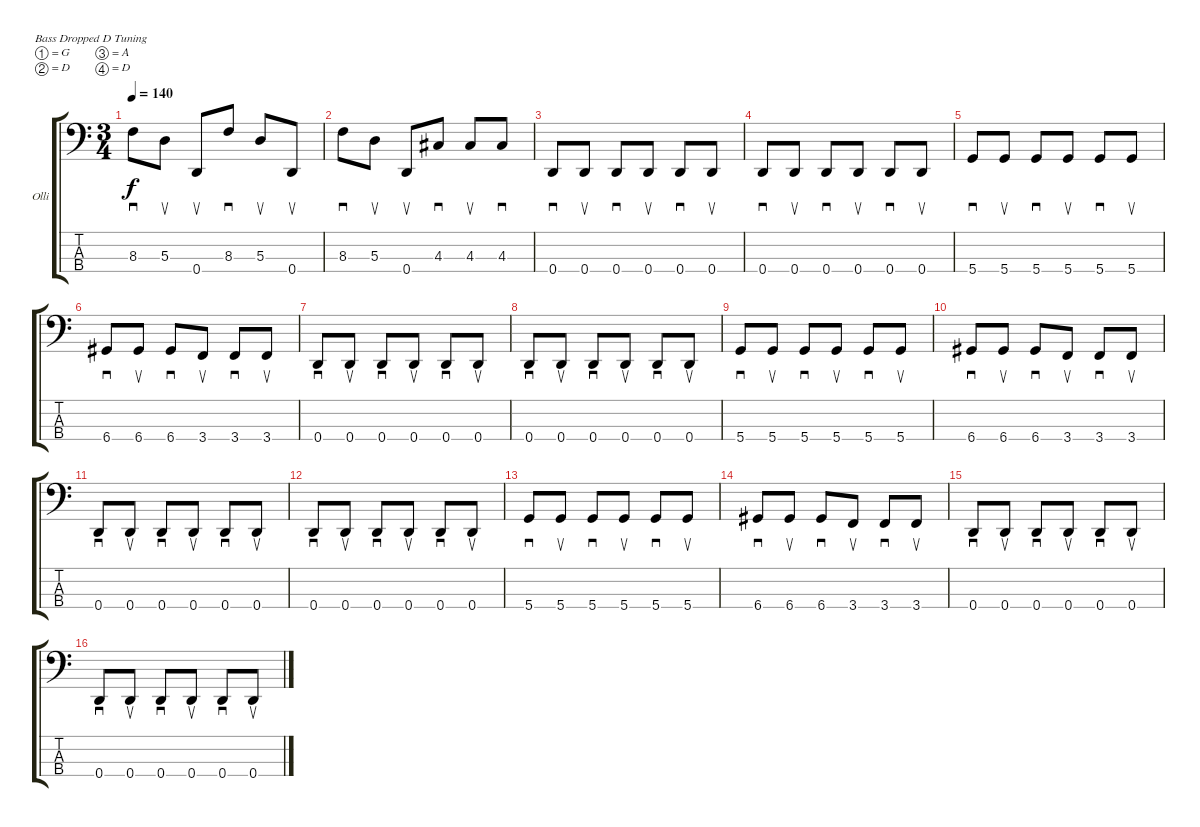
\bracketExtendMode groupsimilarinstruments
\firstSystemTrackNameOrientation horizontal
\otherSystemsTrackNameOrientation horizontal
\track ("Oliver \"Lars\" Riedel" "Olli") {instrument electricbassfinger}
\staff {score tabs}
\tuning (G2 D2 A1 D1)
\ts (3 4)
\tempo 140
\clef f4
\ks c
8.3.8{sd dy f} 5.3.8{su} 0.4.8{su} 8.3.8{sd} 5.3.8{su} 0.4.8{su} |
8.3.8{sd} 5.3.8{su} 0.4.8{su} 4.3.8{sd} 4.3.8{su} 4.3.8{sd} |
0.4.8{sd} 0.4.8{su} 0.4.8{sd} 0.4.8{su} 0.4.8{sd} 0.4.8{su} |
0.4.8{sd} 0.4.8{su} 0.4.8{sd} 0.4.8{su} 0.4.8{sd} 0.4.8{su} |
5.4.8{sd} 5.4.8{su} 5.4.8{sd} 5.4.8{su} 5.4.8{sd} 5.4.8{su} |
6.4.8{sd} 6.4.8{su} 6.4.8{sd} 3.4.8{su} 3.4.8{sd} 3.4.8{su} |
0.4.8{sd} 0.4.8{su} 0.4.8{sd} 0.4.8{su} 0.4.8{sd} 0.4.8{su} |
0.4.8{sd} 0.4.8{su} 0.4.8{sd} 0.4.8{su} 0.4.8{sd} 0.4.8{su} |
5.4.8{sd} 5.4.8{su} 5.4.8{sd} 5.4.8{su} 5.4.8{sd} 5.4.8{su} |
6.4.8{sd} 6.4.8{su} 6.4.8{sd} 3.4.8{su} 3.4.8{sd} 3.4.8{su} |
0.4.8{sd} 0.4.8{su} 0.4.8{sd} 0.4.8{su} 0.4.8{sd} 0.4.8{su} |
0.4.8{sd} 0.4.8{su} 0.4.8{sd} 0.4.8{su} 0.4.8{sd} 0.4.8{su} |
5.4.8{sd} 5.4.8{su} 5.4.8{sd} 5.4.8{su} 5.4.8{sd} 5.4.8{su} |
6.4.8{sd} 6.4.8{su} 6.4.8{sd} 3.4.8{su} 3.4.8{sd} 3.4.8{su} |
0.4.8{sd} 0.4.8{su} 0.4.8{sd} 0.4.8{su} 0.4.8{sd} 0.4.8{su} |
0.4.8{sd} 0.4.8{su} 0.4.8{sd} 0.4.8{su} 0.4.8{sd} 0.4.8{su}
